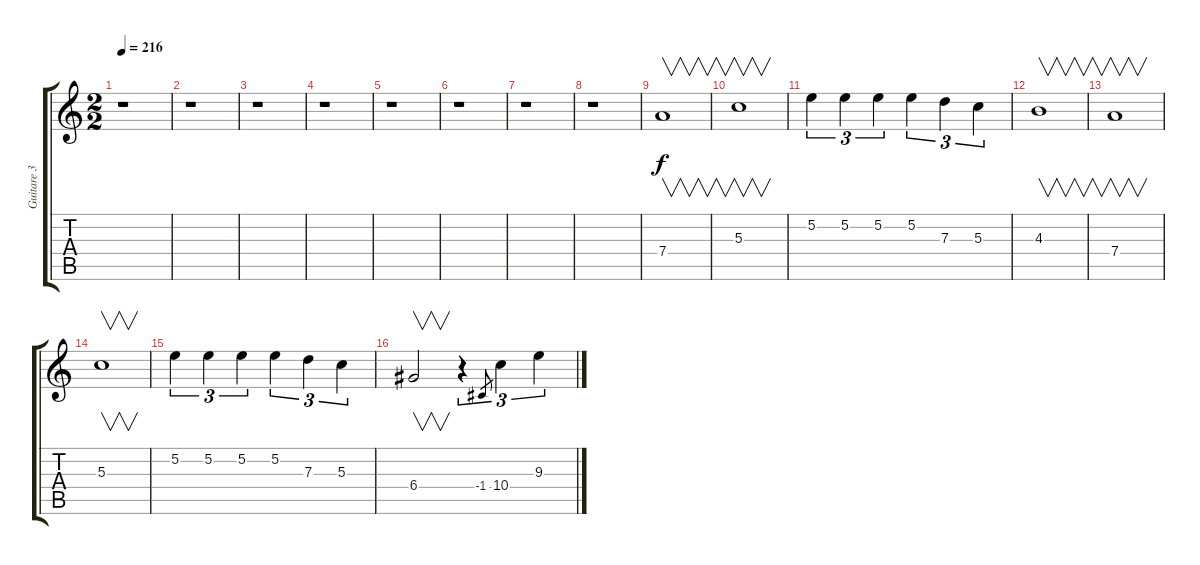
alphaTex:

\track ("Guitare 3" "Guitare 3") {instrument distortionguitar}
\staff {score tabs}
\tuning (E4 B3 G3 D3 A2 E2) {hide}
\ts (2 2)
\tempo 216
\clef g2
\ks c
r.1{dy f} |
r.1 |
r.1 |
r.1 |
r.1 |
r.1 |
r.1 |
r.1 |
7.4.1{v} |
5.3.1{v} |
5.2.4{tu (3 2)} 5.2.4{tu (3 2)} 5.2.4{tu (3 2)} 5.2.4{tu (3 2)} 7.3.4{tu (3 2)} 5.3.4{tu (3 2)} |
4.3.1{v} |
7.4.1{v} |
5.3.1{v} |
5.2.4{tu (3 2)} 5.2.4{tu (3 2)} 5.2.4{tu (3 2)} 5.2.4{tu (3 2)} 7.3.4{tu (3 2)} 5.3.4{tu (3 2)} |
6.4.2{v} r.4{tu (3 2)} -1.4.8{gr} 10.4.4{tu (3 2)} 9.3.4{tu (3 2)}
